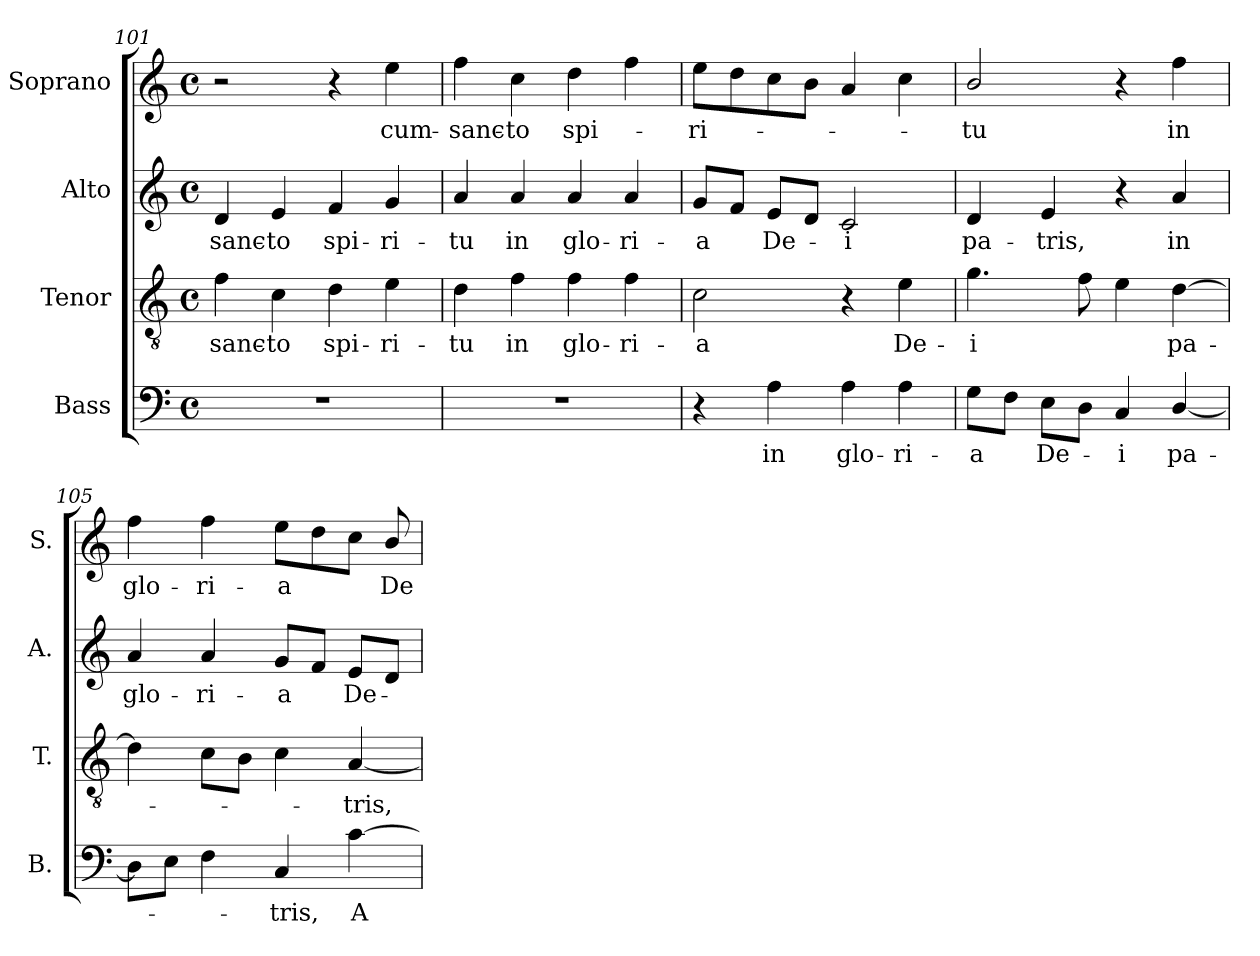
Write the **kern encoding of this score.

**kern	**text	**kern	**text	**kern	**text	**kern	**text
*part4	*part4	*part3	*part3	*part2	*part2	*part1	*part1
*staff4	*staff4	*staff3	*staff3	*staff2	*staff2	*staff1	*staff1
*I"Bass	*	*I"Tenor	*	*I"Alto	*	*I"Soprano	*
*I'B.	*	*I'T.	*	*I'A.	*	*I'S.	*
!!LO:PB:g=z
*clefF4	*	*clefGv2	*	*clefG2	*	*clefG2	*
*	*	*ITrd7c12	*	*	*	*	*
*k[]	*	*k[]	*	*k[]	*	*k[]	*
*C:	*	*C:	*	*C:	*	*C:	*
*M4/4	*	*M4/4	*	*M4/4	*	*M4/4	*
*met(c)	*	*met(c)	*	*met(c)	*	*met(c)	*
=101	=101	=101	=101	=101	=101	=101	=101
!	!	!	!LO:LY:b:color=#000000	!	!	!	!
!	!	!	!	!	!LO:LY:b:color=#000000	!	!
1r	.	4Fi\	sanc-	4di/	sanc-	2r	.
!	!	!	!LO:LY:b:color=#000000	!	!	!	!
!	!	!	!	!	!LO:LY:b:color=#000000	!	!
.	.	4Ci\	-to	4ei/	-to	.	.
!	!	!	!LO:LY:b:color=#000000	!	!	!	!
!	!	!	!	!	!LO:LY:b:color=#000000	!	!
.	.	4Di\	spi-	4fi/	spi-	4r	.
!	!	!	!LO:LY:b:color=#000000	!	!	!	!
!	!	!	!	!	!LO:LY:b:color=#000000	!	!
!	!	!	!	!	!	!	!LO:LY:b:color=#000000
.	.	4Ei\	-ri-	4gi/	-ri-	4eei\	cum-
=102	=102	=102	=102	=102	=102	=102	=102
!	!	!	!LO:LY:b:color=#000000	!	!	!	!
!	!	!	!	!	!LO:LY:b:color=#000000	!	!
!	!	!	!	!	!	!	!LO:LY:b:color=#000000
1r	.	4Di\	-tu	4ai/	-tu	4ffi\	-sanc-
!	!	!	!LO:LY:b:color=#000000	!	!	!	!
!	!	!	!	!	!LO:LY:b:color=#000000	!	!
!	!	!	!	!	!	!	!LO:LY:b:color=#000000
.	.	4Fi\	in	4ai/	in	4cci\	-to
!	!	!	!LO:LY:b:color=#000000	!	!	!	!
!	!	!	!	!	!LO:LY:b:color=#000000	!	!
!	!	!	!	!	!	!	!LO:LY:b:color=#000000
.	.	4Fi\	glo-	4ai/	glo-	4ddi\	spi-
!	!	!	!LO:LY:b:color=#000000	!	!	!	!
!	!	!	!	!	!LO:LY:b:color=#000000	!	!
.	.	4Fi\	-ri-	4ai/	-ri-	4ffi\	.
=103	=103	=103	=103	=103	=103	=103	=103
!	!	!	!LO:LY:b:color=#000000	!	!	!	!
!	!	!	!	!	!LO:LY:b:color=#000000	!	!
!	!	!	!	!	!	!	!LO:LY:b:color=#000000
4r	.	2Ci\	-a	8gi/L	-a	8eei\L	-ri-
.	.	.	.	8fi/J	.	8ddi\	.
!	!LO:LY:b:color=#000000	!	!	!	!	!	!
!	!	!	!	!	!LO:LY:b:color=#000000	!	!
4Ai\	in	.	.	8ei/L	De-	8cci\	.
.	.	.	.	8di/J	.	8bi\J	.
!	!LO:LY:b:color=#000000	!	!	!	!	!	!
!	!	!	!	!	!LO:LY:b:color=#000000	!	!
4Ai\	glo-	4r	.	2ci/	-i	4ai/	.
!	!LO:LY:b:color=#000000	!	!	!	!	!	!
!	!	!	!LO:LY:b:color=#000000	!	!	!	!
4Ai\	-ri-	4Ei\	De-	.	.	4cci\	.
=104	=104	=104	=104	=104	=104	=104	=104
!	!LO:LY:b:color=#000000	!	!	!	!	!	!
!	!	!	!LO:LY:b:color=#000000	!	!	!	!
!	!	!	!	!	!LO:LY:b:color=#000000	!	!
!	!	!	!	!	!	!	!LO:LY:b:color=#000000
8Gi\L	-a	4.Gi\	-i	4di/	pa-	2bi/	-tu
8Fi\J	.	.	.	.	.	.	.
!	!LO:LY:b:color=#000000	!	!	!	!	!	!
!	!	!	!	!	!LO:LY:b:color=#000000	!	!
8Ei\L	De-	.	.	4ei/	-tris,	.	.
8Di\J	.	8Fi\	.	.	.	.	.
!	!LO:LY:b:color=#000000	!	!	!	!	!	!
4Ci/	-i	4Ei\	.	4r	.	4r	.
!	!LO:LY:b:color=#000000	!	!	!	!	!	!
!	!	!	!LO:LY:b:color=#000000	!	!	!	!
!	!	!	!	!	!LO:LY:b:color=#000000	!	!
!	!	!	!	!	!	!	!LO:LY:b:color=#000000
[4Di/	pa-	[4Di\	pa-	4ai/	in	4ffi\	in
!!LO:LB:g=z
=105	=105	=105	=105	=105	=105	=105	=105
!	!	!	!	!	!LO:LY:b:color=#000000	!	!
!	!	!	!	!	!	!	!LO:LY:b:color=#000000
8Di\L]	.	4Di\]	.	4ai/	glo-	4ffi\	glo-
8Ei\J	.	.	.	.	.	.	.
!	!	!	!	!	!LO:LY:b:color=#000000	!	!
!	!	!	!	!	!	!	!LO:LY:b:color=#000000
4Fi\	.	8Ci\L	.	4ai/	-ri-	4ffi\	-ri-
.	.	8BBi\J	.	.	.	.	.
!	!LO:LY:b:color=#000000	!	!	!	!	!	!
!	!	!	!	!	!LO:LY:b:color=#000000	!	!
!	!	!	!	!	!	!	!LO:LY:b:color=#000000
4Ci/	-tris,	4Ci\	.	8gi/L	-a	8eei\L	-a
.	.	.	.	8fi/J	.	8ddi\	.
!	!LO:LY:b:color=#000000	!	!	!	!	!	!
!	!	!	!LO:LY:b:color=#000000	!	!	!	!
!	!	!	!	!	!LO:LY:b:color=#000000	!	!
[4ci\	A-	[4AAi/	-tris,	8ei/L	De-	8cci\J	.
!	!	!	!	!	!	!	!LO:LY:b:color=#000000
.	.	.	.	8di/J	.	8bi/	De-
=	=	=	=	=	=	=	=
*-	*-	*-	*-	*-	*-	*-	*-
